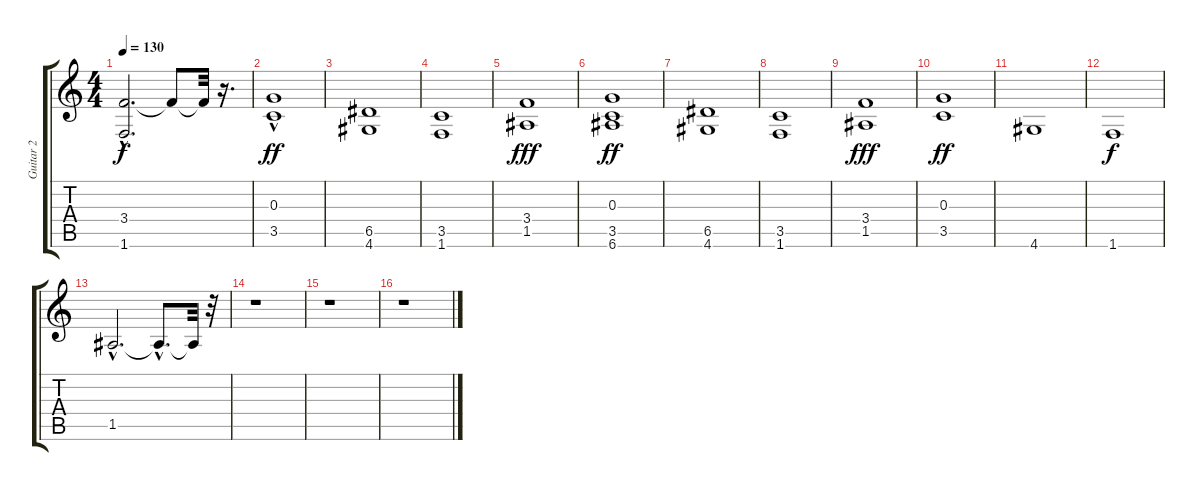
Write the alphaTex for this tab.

\track ("Guitar 2" "Guitar 2") {instrument distortionguitar}
\staff {score tabs}
\tuning (E4 B3 G3 D3 A2 E2) {hide}
\ts (4 4)
\tempo 130
\clef g2
\ks c
(3.4{hac t} 1.6{t}).2{d dy f} 3.4{t}.8 3.4{t}.32 r.16{d} |
(0.3{hac} 3.5).1{dy ff} |
(6.5 4.6).1 |
(3.5 1.6).1 |
(3.4 1.5).1{dy fff} |
(0.3 3.5 6.6).1{dy ff} |
(6.5 4.6).1 |
(3.5 1.6).1 |
(3.4 1.5).1{dy fff} |
(0.3 3.5).1{dy ff} |
4.6.1 |
1.6.1{dy f} |
1.5{hac}.2{d} 1.5{hac t}.8{d} 1.5{t}.32 r.32 |
r.1 |
r.1 |
r.1
